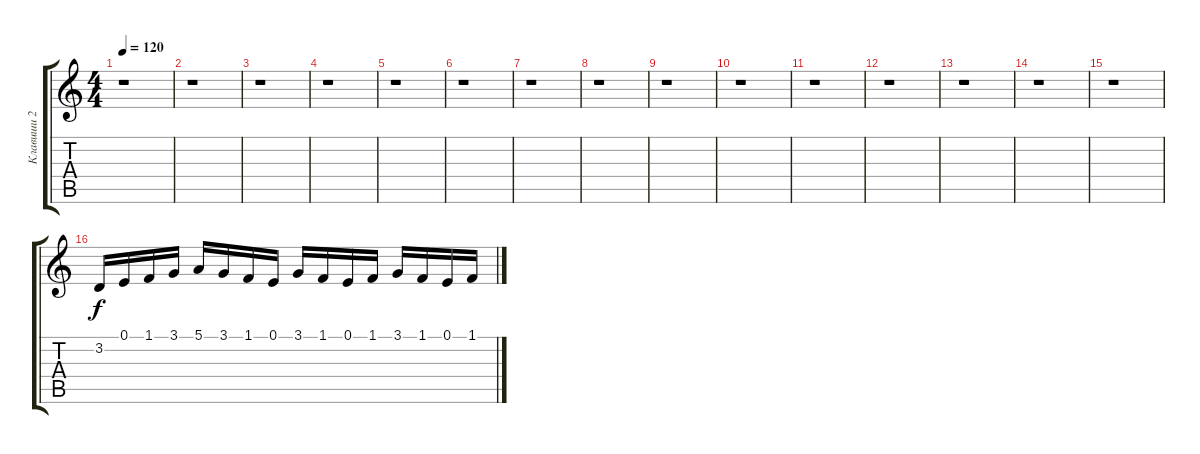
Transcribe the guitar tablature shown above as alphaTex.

\track ("Клавиши 2" "Клавиши 2") {instrument pad1newage}
\staff {score tabs}
\tuning (E4 B3 G3 D3 A2 E2) {hide}
\ts (4 4)
\tempo 120
\clef g2
\ks c
r.1{dy f} |
r.1 |
r.1 |
r.1 |
r.1 |
r.1 |
r.1 |
r.1 |
r.1 |
r.1 |
r.1 |
r.1 |
r.1 |
r.1 |
r.1 |
3.2.16{instrument lead1square} 0.1.16 1.1.16 3.1.16 5.1.16 3.1.16 1.1.16 0.1.16 3.1.16 1.1.16 0.1.16 1.1.16 3.1.16 1.1.16 0.1.16 1.1.16
